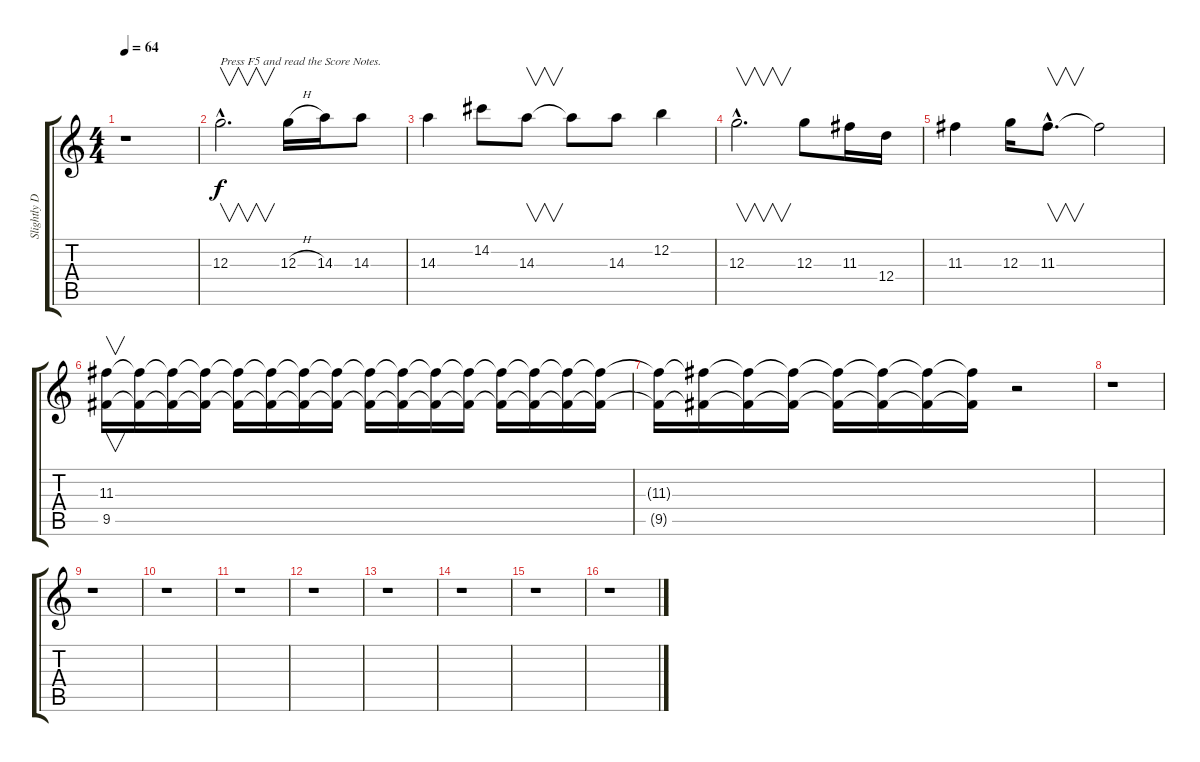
\track ("Slightly Dist. Elec." "Slightly D") {instrument overdrivenguitar}
\staff {score tabs}
\tuning (E4 B3 G3 D3 A2 E2) {hide}
\ts (4 4)
\tempo 64
\clef g2
\ks c
r.1{dy f} |
12.3{hac}.2{v d txt "Press F5 and read the Score Notes."} 12.3{h}.16 14.3.16 14.3.8 |
14.3.4 14.2.8 14.3.8{v} 14.3{t}.8 14.3.8 12.2.4 |
12.3{hac}.2{v d} 12.3.8 11.3.16 12.4.16 |
11.3.4 12.3.16 11.3{hac}.8{v d} 11.3{t}.2 |
(11.3 9.5).16{v} (11.3{t} 9.5{t}).16 (11.3{t} 9.5{t}).16 (11.3{t} 9.5{t}).16 (11.3{t} 9.5{t}).16{volume 10} (11.3{t} 9.5{t}).16 (11.3{t} 9.5{t}).16 (11.3{t} 9.5{t}).16 (11.3{t} 9.5{t}).16{volume 8} (11.3{t} 9.5{t}).16 (11.3{t} 9.5{t}).16 (11.3{t} 9.5{t}).16 (11.3{t} 9.5{t}).16{volume 6} (11.3{t} 9.5{t}).16 (11.3{t} 9.5{t}).16 (11.3{t} 9.5{t}).16 |
(11.3{t} 9.5{t}).16{volume 3} (11.3{t} 9.5{t}).16 (11.3{t} 9.5{t}).16 (11.3{t} 9.5{t}).16 (11.3{t} 9.5{t}).16{volume 0} (11.3{t} 9.5{t}).16 (11.3{t} 9.5{t}).16 (11.3{t} 9.5{t}).16 r.2{volume 13} |
r.1 |
r.1 |
r.1 |
r.1 |
r.1 |
r.1 |
r.1 |
r.1 |
r.1
